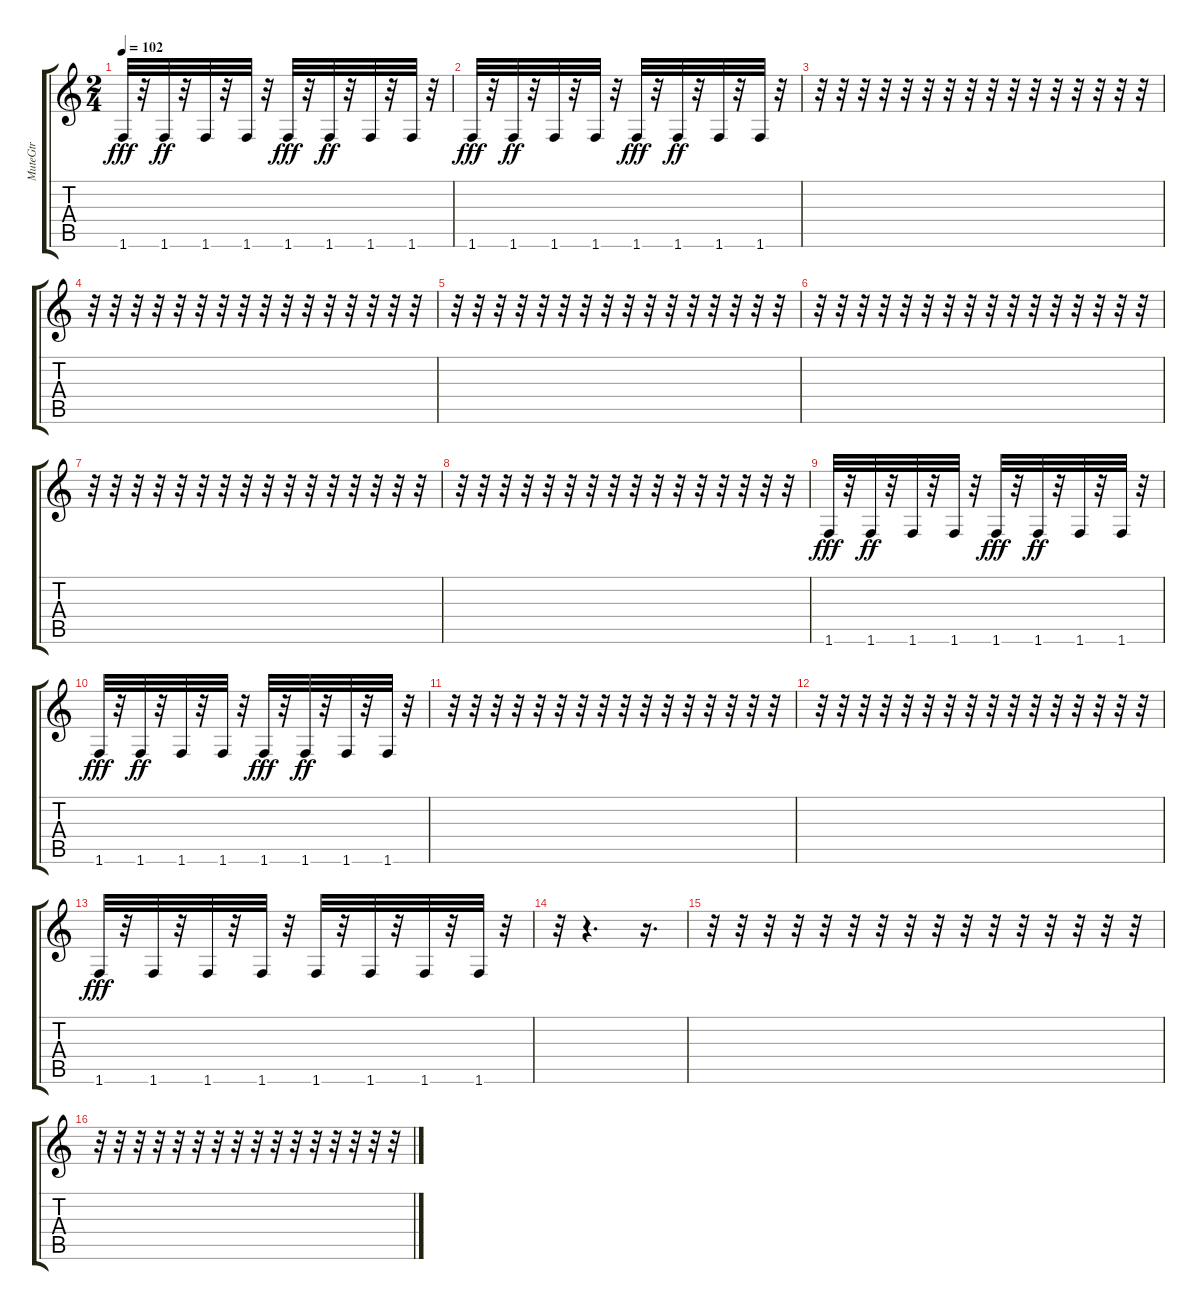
\track ("MuteGtr" "MuteGtr") {instrument distortionguitar}
\staff {score tabs}
\tuning (E4 B3 G3 D3 A2 E2) {hide}
\ts (2 4)
\tempo 102
\clef g2
\ks c
1.6.32{dy fff} r.32 1.6.32{dy ff} r.32 1.6.32 r.32 1.6.32 r.32 1.6.32{dy fff} r.32 1.6.32{dy ff} r.32 1.6.32 r.32 1.6.32 r.32 |
1.6.32{dy fff} r.32 1.6.32{dy ff} r.32 1.6.32 r.32 1.6.32 r.32 1.6.32{dy fff} r.32 1.6.32{dy ff} r.32 1.6.32 r.32 1.6.32 r.32 |
r.32 r.32 r.32 r.32 r.32 r.32 r.32 r.32 r.32 r.32 r.32 r.32 r.32 r.32 r.32 r.32 |
r.32 r.32 r.32 r.32 r.32 r.32 r.32 r.32 r.32 r.32 r.32 r.32 r.32 r.32 r.32 r.32 |
r.32 r.32 r.32 r.32 r.32 r.32 r.32 r.32 r.32 r.32 r.32 r.32 r.32 r.32 r.32 r.32 |
r.32 r.32 r.32 r.32 r.32 r.32 r.32 r.32 r.32 r.32 r.32 r.32 r.32 r.32 r.32 r.32 |
r.32 r.32 r.32 r.32 r.32 r.32 r.32 r.32 r.32 r.32 r.32 r.32 r.32 r.32 r.32 r.32 |
r.32 r.32 r.32 r.32 r.32 r.32 r.32 r.32 r.32 r.32 r.32 r.32 r.32 r.32 r.32 r.32 |
1.6.32{dy fff} r.32 1.6.32{dy ff} r.32 1.6.32 r.32 1.6.32 r.32 1.6.32{dy fff} r.32 1.6.32{dy ff} r.32 1.6.32 r.32 1.6.32 r.32 |
1.6.32{dy fff} r.32 1.6.32{dy ff} r.32 1.6.32 r.32 1.6.32 r.32 1.6.32{dy fff} r.32 1.6.32{dy ff} r.32 1.6.32 r.32 1.6.32 r.32 |
r.32 r.32 r.32 r.32 r.32 r.32 r.32 r.32 r.32 r.32 r.32 r.32 r.32 r.32 r.32 r.32 |
r.32 r.32 r.32 r.32 r.32 r.32 r.32 r.32 r.32 r.32 r.32 r.32 r.32 r.32 r.32 r.32 |
1.6.32{dy fff} r.32 1.6.32 r.32 1.6.32 r.32 1.6.32 r.32 1.6.32 r.32 1.6.32 r.32 1.6.32 r.32 1.6.32 r.32 |
r.32 r.4{d} r.16{d} |
r.32 r.32 r.32 r.32 r.32 r.32 r.32 r.32 r.32 r.32 r.32 r.32 r.32 r.32 r.32 r.32 |
r.32 r.32 r.32 r.32 r.32 r.32 r.32 r.32 r.32 r.32 r.32 r.32 r.32 r.32 r.32 r.32
